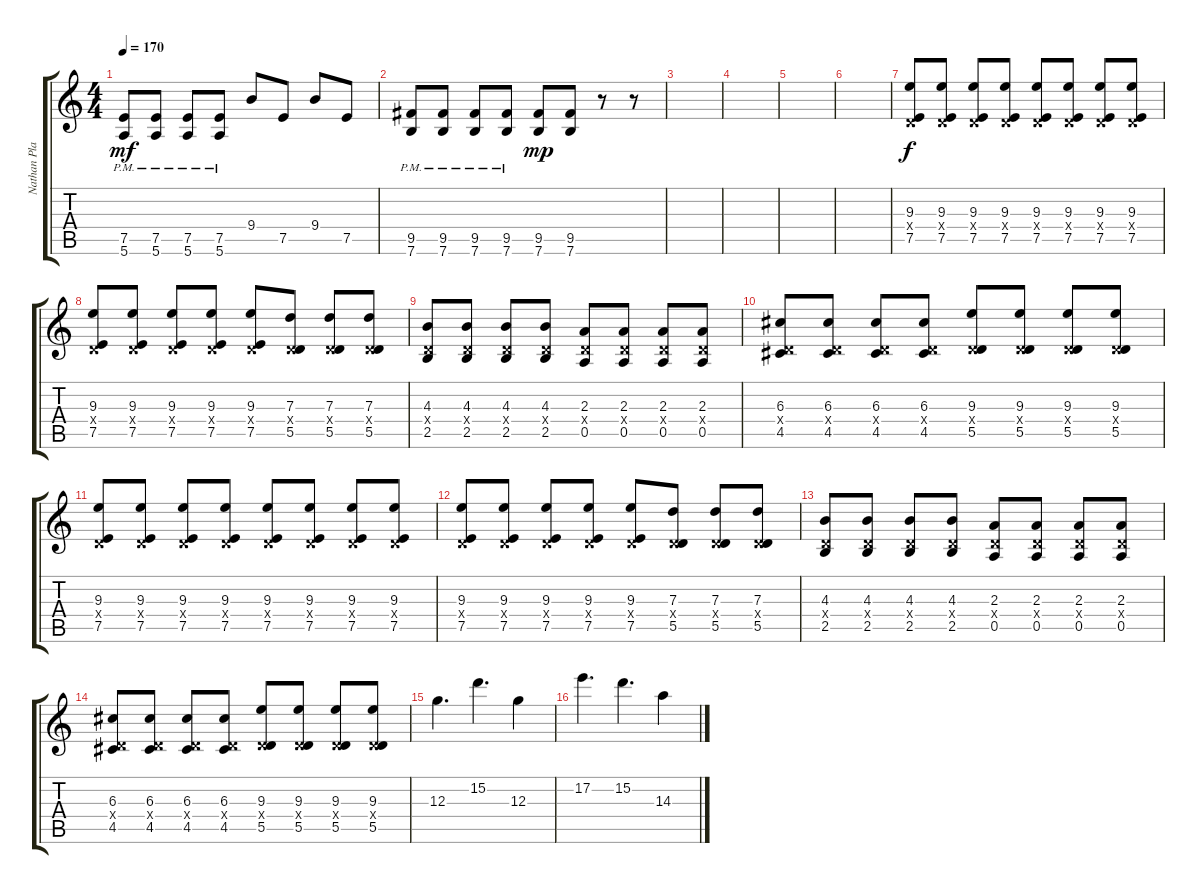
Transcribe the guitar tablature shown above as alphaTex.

\track ("Nathan Plaing another guitar" "Nathan Pla") {instrument distortionguitar}
\staff {score tabs}
\tuning (E4 B3 G3 D3 A2 E2) {hide}
\ts (4 4)
\tempo 170
\clef g2
\ks c
(7.5{pm} 5.6{pm}).8{dy mf} (7.5{pm} 5.6{pm}).8 (7.5{pm} 5.6{pm}).8 (7.5{pm} 5.6{pm}).8 9.4.8 7.5.8 9.4.8 7.5.8 |
(9.5{pm} 7.6).8 (9.5{pm} 7.6).8 (9.5{pm} 7.6).8 (9.5{pm} 7.6).8 (9.5 7.6).8{dy mp} (9.5 7.6).8 r.8 r.8 |
|
|
|
|
(9.3 0.4{x} 7.5).8{dy f} (9.3 0.4{x} 7.5).8 (9.3 0.4{x} 7.5).8 (9.3 0.4{x} 7.5).8 (9.3 0.4{x} 7.5).8 (9.3 0.4{x} 7.5).8 (9.3 0.4{x} 7.5).8 (9.3 0.4{x} 7.5).8 |
(9.3 0.4{x} 7.5).8 (9.3 0.4{x} 7.5).8 (9.3 0.4{x} 7.5).8 (9.3 0.4{x} 7.5).8 (9.3 0.4{x} 7.5).8 (7.3 0.4{x} 5.5).8 (7.3 0.4{x} 5.5).8 (7.3 0.4{x} 5.5).8 |
(4.3 0.4{x} 2.5).8 (4.3 0.4{x} 2.5).8 (4.3 0.4{x} 2.5).8 (4.3 0.4{x} 2.5).8 (2.3 0.4{x} 0.5).8 (2.3 0.4{x} 0.5).8 (2.3 0.4{x} 0.5).8 (2.3 0.4{x} 0.5).8 |
(6.3 0.4{x} 4.5).8 (6.3 0.4{x} 4.5).8 (6.3 0.4{x} 4.5).8 (6.3 0.4{x} 4.5).8 (9.3 0.4{x} 5.5).8 (9.3 0.4{x} 5.5).8 (9.3 0.4{x} 5.5).8 (9.3 0.4{x} 5.5).8 |
(9.3 0.4{x} 7.5).8 (9.3 0.4{x} 7.5).8 (9.3 0.4{x} 7.5).8 (9.3 0.4{x} 7.5).8 (9.3 0.4{x} 7.5).8 (9.3 0.4{x} 7.5).8 (9.3 0.4{x} 7.5).8 (9.3 0.4{x} 7.5).8 |
(9.3 0.4{x} 7.5).8 (9.3 0.4{x} 7.5).8 (9.3 0.4{x} 7.5).8 (9.3 0.4{x} 7.5).8 (9.3 0.4{x} 7.5).8 (7.3 0.4{x} 5.5).8 (7.3 0.4{x} 5.5).8 (7.3 0.4{x} 5.5).8 |
(4.3 0.4{x} 2.5).8 (4.3 0.4{x} 2.5).8 (4.3 0.4{x} 2.5).8 (4.3 0.4{x} 2.5).8 (2.3 0.4{x} 0.5).8 (2.3 0.4{x} 0.5).8 (2.3 0.4{x} 0.5).8 (2.3 0.4{x} 0.5).8 |
(6.3 0.4{x} 4.5).8 (6.3 0.4{x} 4.5).8 (6.3 0.4{x} 4.5).8 (6.3 0.4{x} 4.5).8 (9.3 0.4{x} 5.5).8 (9.3 0.4{x} 5.5).8 (9.3 0.4{x} 5.5).8 (9.3 0.4{x} 5.5).8 |
12.3.4{d} 15.2.4{d} 12.3.4 |
17.2.4{d} 15.2.4{d} 14.3.4
